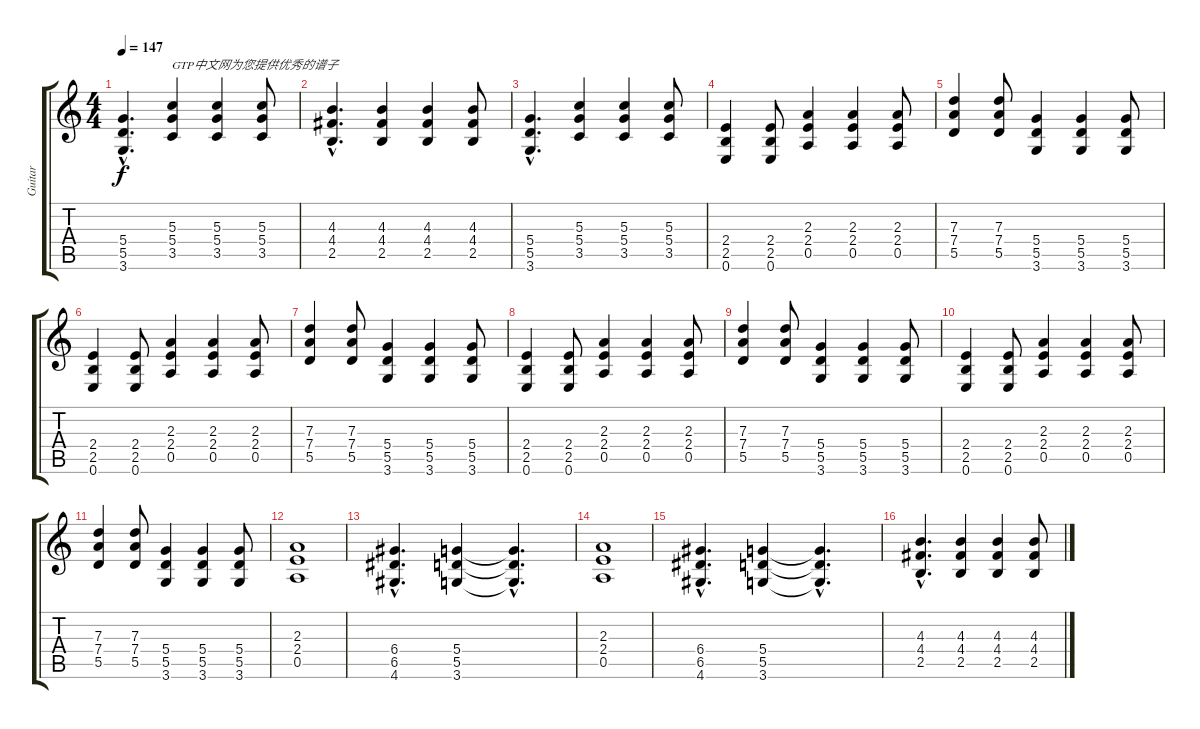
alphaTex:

\track ("Guitar" "Guitar") {instrument overdrivenguitar}
\staff {score tabs}
\tuning (E4 B3 G3 D3 A2 E2) {hide}
\ts (4 4)
\tempo 147
\clef g2
\ks c
(5.4{hac} 5.5{hac} 3.6{hac}).4{d dy f} (5.3 5.4 3.5).4{txt "GTP中文网为您提供优秀的谱子"} (5.3 5.4 3.5).4 (5.3 5.4 3.5).8 |
(4.3{hac} 4.4{hac} 2.5{hac}).4{d} (4.3 4.4 2.5).4 (4.3 4.4 2.5).4 (4.3 4.4 2.5).8 |
(5.4{hac} 5.5{hac} 3.6{hac}).4{d} (5.3 5.4 3.5).4 (5.3 5.4 3.5).4{volume 16 instrument distortionguitar} (5.3 5.4 3.5).8 |
(2.4 2.5 0.6).4{volume 12 instrument overdrivenguitar} (2.4 2.5 0.6).8 (2.3 2.4 0.5).4 (2.3 2.4 0.5).4 (2.3 2.4 0.5).8 |
(7.3 7.4 5.5).4 (7.3 7.4 5.5).8 (5.4 5.5 3.6).4 (5.4 5.5 3.6).4 (5.4 5.5 3.6).8 |
(2.4 2.5 0.6).4 (2.4 2.5 0.6).8 (2.3 2.4 0.5).4 (2.3 2.4 0.5).4 (2.3 2.4 0.5).8 |
(7.3 7.4 5.5).4 (7.3 7.4 5.5).8 (5.4 5.5 3.6).4 (5.4 5.5 3.6).4 (5.4 5.5 3.6).8 |
(2.4 2.5 0.6).4 (2.4 2.5 0.6).8 (2.3 2.4 0.5).4 (2.3 2.4 0.5).4 (2.3 2.4 0.5).8 |
(7.3 7.4 5.5).4 (7.3 7.4 5.5).8 (5.4 5.5 3.6).4 (5.4 5.5 3.6).4 (5.4 5.5 3.6).8 |
(2.4 2.5 0.6).4 (2.4 2.5 0.6).8 (2.3 2.4 0.5).4 (2.3 2.4 0.5).4 (2.3 2.4 0.5).8 |
(7.3 7.4 5.5).4 (7.3 7.4 5.5).8 (5.4 5.5 3.6).4 (5.4 5.5 3.6).4 (5.4 5.5 3.6).8 |
(2.3 2.4 0.5).1{volume 16 instrument distortionguitar} |
(6.4{hac} 6.5{hac} 4.6{hac}).4{d} (5.4 5.5 3.6).4 (5.4{hac t} 5.5{hac t} 3.6{hac t}).4{d} |
(2.3 2.4 0.5).1 |
(6.4{hac} 6.5{hac} 4.6{hac}).4{d} (5.4 5.5 3.6).4 (5.4{hac t} 5.5{hac t} 3.6{hac t}).4{d} |
(4.3{hac} 4.4{hac} 2.5{hac}).4{d volume 12 instrument overdrivenguitar} (4.3 4.4 2.5).4 (4.3 4.4 2.5).4 (4.3 4.4 2.5).8
